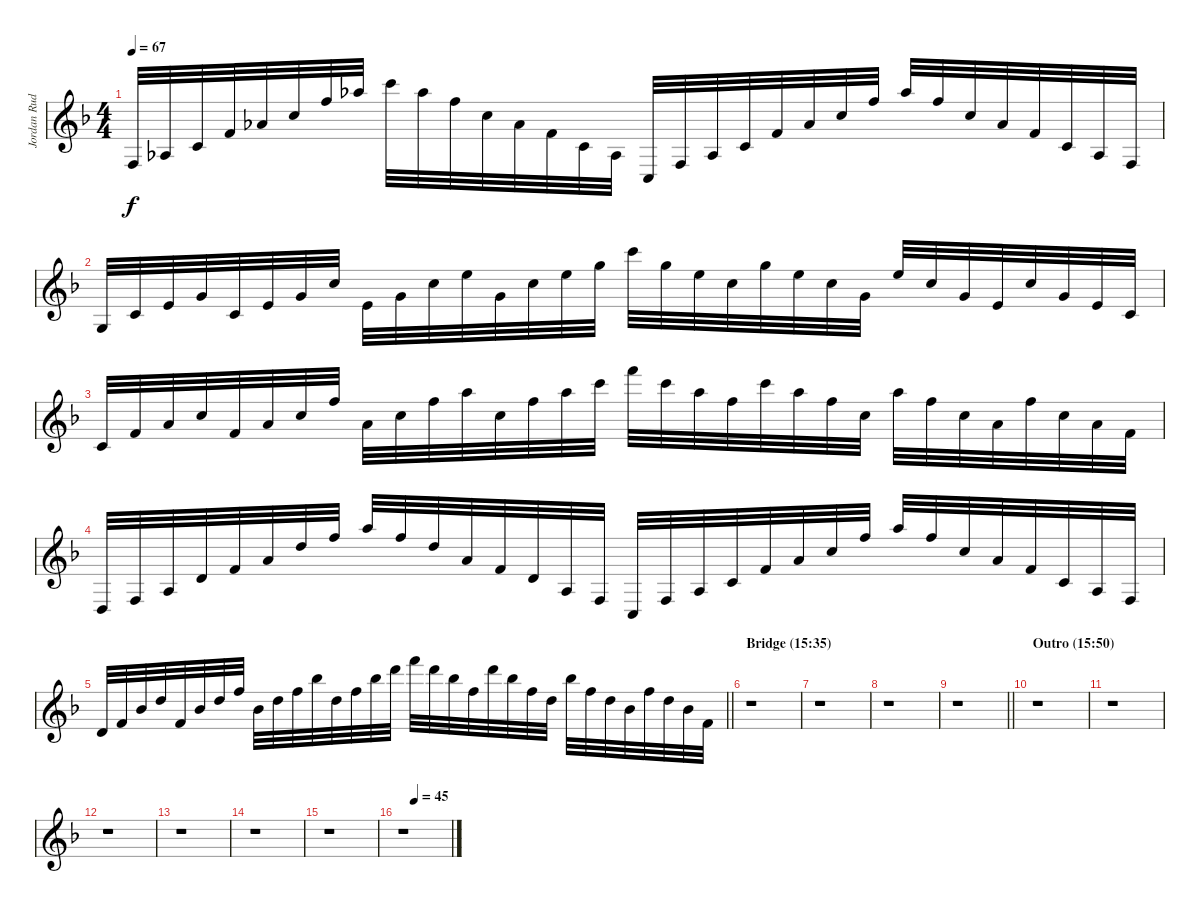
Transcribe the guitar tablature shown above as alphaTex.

\track ("Jordan Rudess Keys Lead" "Jordan Rud") {instrument acousticgrandpiano}
\staff {score}
\tuning (E4 B3 G3 D3 A2 E2 B1) {hide}
\ts (4 4)
\tempo 67
\clef g2
\ks dminor
13.6.32{dy f} 16.6.32 15.5.32 15.4.32 13.3.32 13.2.32 13.1.32 16.1.32 20.1.32 16.1.32 13.1.32 13.2.32 13.3.32 15.4.32 15.5.32 16.6.32 8.6.32 13.6.32 11.5.32 10.4.32 10.3.32 9.2.32 8.1.32 13.1.32 16.1.32 13.1.32 8.1.32 9.2.32 10.3.32 10.4.32 11.5.32 13.6.32 |
10.5.32 15.5.32 14.4.32 12.3.32 15.5.32 14.4.32 12.3.32 13.2.32 14.4.32 12.3.32 13.2.32 12.1.32 12.3.32 13.2.32 12.1.32 15.1.32 20.1.32 15.1.32 12.1.32 13.2.32 15.1.32 12.1.32 13.2.32 12.3.32 12.1.32 13.2.32 12.3.32 14.4.32 13.2.32 12.3.32 14.4.32 15.5.32 |
15.5.32 20.5.32 19.4.32 17.3.32 20.5.32 19.4.32 17.3.32 18.2.32 19.4.32 17.3.32 18.2.32 17.1.32 17.3.32 18.2.32 17.1.32 20.1.32 25.1.32 20.1.32 17.1.32 18.2.32 20.1.32 17.1.32 18.2.32 17.3.32 17.1.32 18.2.32 17.3.32 19.4.32 18.2.32 17.3.32 19.4.32 20.5.32 |
10.6.32 13.6.32 12.5.32 12.4.32 10.3.32 10.2.32 10.1.32 13.1.32 17.1.32 13.1.32 10.1.32 10.2.32 10.3.32 12.4.32 12.5.32 13.6.32 8.6.32 13.6.32 12.5.32 10.4.32 10.3.32 10.2.32 8.1.32 13.1.32 17.1.32 13.1.32 8.1.32 10.2.32 10.3.32 10.4.32 12.5.32 13.6.32 |
\barLineRight lightlight
17.5.32 20.5.32 20.4.32 19.3.32 20.5.32 20.4.32 19.3.32 18.2.32 20.4.32 19.3.32 18.2.32 18.1.32 19.3.32 18.2.32 18.1.32 22.1.32 25.1.32 22.1.32 18.1.32 18.2.32 22.1.32 18.1.32 18.2.32 19.3.32 18.1.32 18.2.32 19.3.32 20.4.32 18.2.32 19.3.32 20.4.32 20.5.32 |
\section ("" "Bridge (15:35)")
r.1 |
r.1 |
r.1 |
\barLineRight lightlight
r.1 |
\section ("" "Outro (15:50)")
r.1 |
r.1 |
r.1 |
r.1 |
r.1 |
r.1 |
\tempo (45 0.25)
r.1
